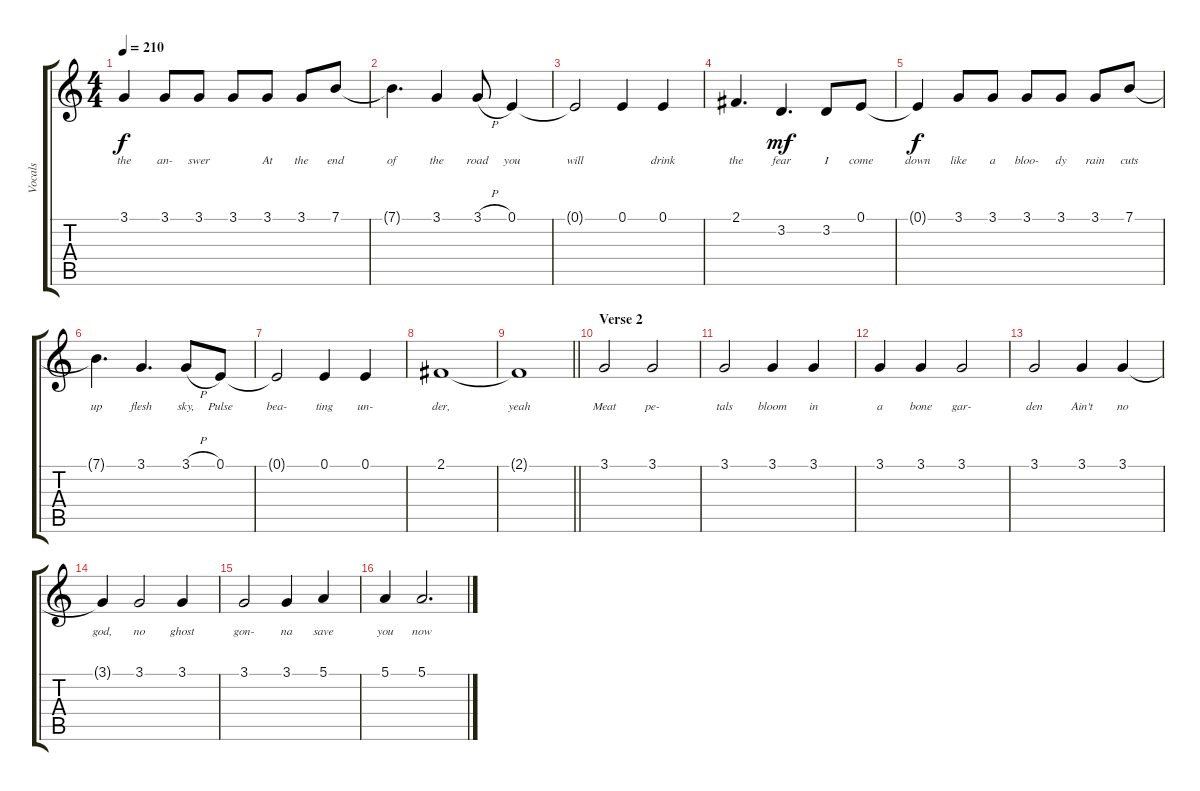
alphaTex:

\track ("Vocals" "Vocals") {instrument oboe}
\staff {score tabs}
\tuning (E4 B3 G3 D3 A2 E2) {hide}
\ts (4 4)
\tempo 210
\clef g2
\ks c
3.1.4{lyrics (0 "the") lyrics (1 "") lyrics (2 "") lyrics (3 "") lyrics (4 "") dy f} 3.1.8{lyrics (0 "an-") lyrics (1 "") lyrics (2 "") lyrics (3 "") lyrics (4 "")} 3.1.8{lyrics (0 "swer") lyrics (1 "") lyrics (2 "") lyrics (3 "") lyrics (4 "")} 3.1.8{lyrics (0 "") lyrics (1 "") lyrics (2 "") lyrics (3 "") lyrics (4 "")} 3.1.8{lyrics (0 "At") lyrics (1 "") lyrics (2 "") lyrics (3 "") lyrics (4 "")} 3.1.8{lyrics (0 "the") lyrics (1 "") lyrics (2 "") lyrics (3 "") lyrics (4 "")} 7.1.8{lyrics (0 "end") lyrics (1 "") lyrics (2 "") lyrics (3 "") lyrics (4 "")} |
7.1{t}.4{d lyrics (0 "of") lyrics (1 "") lyrics (2 "") lyrics (3 "") lyrics (4 "")} 3.1.4{lyrics (0 "the") lyrics (1 "") lyrics (2 "") lyrics (3 "") lyrics (4 "")} 3.1{h}.8{lyrics (0 "road") lyrics (1 "") lyrics (2 "") lyrics (3 "") lyrics (4 "")} 0.1.4{lyrics (0 "you") lyrics (1 "") lyrics (2 "") lyrics (3 "") lyrics (4 "")} |
0.1{t}.2{lyrics (0 "will") lyrics (1 "") lyrics (2 "") lyrics (3 "") lyrics (4 "")} 0.1.4{lyrics (0 "") lyrics (1 "") lyrics (2 "") lyrics (3 "") lyrics (4 "")} 0.1.4{lyrics (0 "drink") lyrics (1 "") lyrics (2 "") lyrics (3 "") lyrics (4 "")} |
2.1.4{d lyrics (0 "the") lyrics (1 "") lyrics (2 "") lyrics (3 "") lyrics (4 "")} 3.2.4{d lyrics (0 "fear") lyrics (1 "") lyrics (2 "") lyrics (3 "") lyrics (4 "") dy mf} 3.2.8{lyrics (0 "I") lyrics (1 "") lyrics (2 "") lyrics (3 "") lyrics (4 "")} 0.1.8{lyrics (0 "come") lyrics (1 "") lyrics (2 "") lyrics (3 "") lyrics (4 "")} |
0.1{t}.4{lyrics (0 "down") lyrics (1 "") lyrics (2 "") lyrics (3 "") lyrics (4 "") dy f} 3.1.8{lyrics (0 "like") lyrics (1 "") lyrics (2 "") lyrics (3 "") lyrics (4 "")} 3.1.8{lyrics (0 "a") lyrics (1 "") lyrics (2 "") lyrics (3 "") lyrics (4 "")} 3.1.8{lyrics (0 "bloo-") lyrics (1 "") lyrics (2 "") lyrics (3 "") lyrics (4 "")} 3.1.8{lyrics (0 "dy") lyrics (1 "") lyrics (2 "") lyrics (3 "") lyrics (4 "")} 3.1.8{lyrics (0 "rain") lyrics (1 "") lyrics (2 "") lyrics (3 "") lyrics (4 "")} 7.1.8{lyrics (0 "cuts") lyrics (1 "") lyrics (2 "") lyrics (3 "") lyrics (4 "")} |
7.1{t}.4{d lyrics (0 "up") lyrics (1 "") lyrics (2 "") lyrics (3 "") lyrics (4 "")} 3.1.4{d lyrics (0 "flesh") lyrics (1 "") lyrics (2 "") lyrics (3 "") lyrics (4 "")} 3.1{h}.8{lyrics (0 "sky,") lyrics (1 "") lyrics (2 "") lyrics (3 "") lyrics (4 "")} 0.1.8{lyrics (0 "Pulse") lyrics (1 "") lyrics (2 "") lyrics (3 "") lyrics (4 "")} |
0.1{t}.2{lyrics (0 "bea-") lyrics (1 "") lyrics (2 "") lyrics (3 "") lyrics (4 "")} 0.1.4{lyrics (0 "ting") lyrics (1 "") lyrics (2 "") lyrics (3 "") lyrics (4 "")} 0.1.4{lyrics (0 "un-") lyrics (1 "") lyrics (2 "") lyrics (3 "") lyrics (4 "")} |
2.1.1{lyrics (0 "der,") lyrics (1 "") lyrics (2 "") lyrics (3 "") lyrics (4 "")} |
\barLineRight lightlight
2.1{t}.1{lyrics (0 "yeah") lyrics (1 "") lyrics (2 "") lyrics (3 "") lyrics (4 "")} |
\section ("" "Verse 2")
3.1.2{lyrics (0 "Meat") lyrics (1 "") lyrics (2 "") lyrics (3 "") lyrics (4 "")} 3.1.2{lyrics (0 "pe-") lyrics (1 "") lyrics (2 "") lyrics (3 "") lyrics (4 "")} |
3.1.2{lyrics (0 "tals") lyrics (1 "") lyrics (2 "") lyrics (3 "") lyrics (4 "")} 3.1.4{lyrics (0 "bloom") lyrics (1 "") lyrics (2 "") lyrics (3 "") lyrics (4 "")} 3.1.4{lyrics (0 "in") lyrics (1 "") lyrics (2 "") lyrics (3 "") lyrics (4 "")} |
3.1.4{lyrics (0 "a") lyrics (1 "") lyrics (2 "") lyrics (3 "") lyrics (4 "")} 3.1.4{lyrics (0 "bone") lyrics (1 "") lyrics (2 "") lyrics (3 "") lyrics (4 "")} 3.1.2{lyrics (0 "gar-") lyrics (1 "") lyrics (2 "") lyrics (3 "") lyrics (4 "")} |
3.1.2{lyrics (0 "den") lyrics (1 "") lyrics (2 "") lyrics (3 "") lyrics (4 "")} 3.1.4{lyrics (0 "Ain't") lyrics (1 "") lyrics (2 "") lyrics (3 "") lyrics (4 "")} 3.1.4{lyrics (0 "no") lyrics (1 "") lyrics (2 "") lyrics (3 "") lyrics (4 "")} |
3.1{t}.4{lyrics (0 "god,") lyrics (1 "") lyrics (2 "") lyrics (3 "") lyrics (4 "")} 3.1.2{lyrics (0 "no") lyrics (1 "") lyrics (2 "") lyrics (3 "") lyrics (4 "")} 3.1.4{lyrics (0 "ghost") lyrics (1 "") lyrics (2 "") lyrics (3 "") lyrics (4 "")} |
3.1.2{lyrics (0 "gon-") lyrics (1 "") lyrics (2 "") lyrics (3 "") lyrics (4 "")} 3.1.4{lyrics (0 "na") lyrics (1 "") lyrics (2 "") lyrics (3 "") lyrics (4 "")} 5.1.4{lyrics (0 "save") lyrics (1 "") lyrics (2 "") lyrics (3 "") lyrics (4 "")} |
5.1.4{lyrics (0 "you") lyrics (1 "") lyrics (2 "") lyrics (3 "") lyrics (4 "")} 5.1.2{d lyrics (0 "now") lyrics (1 "") lyrics (2 "") lyrics (3 "") lyrics (4 "")}
